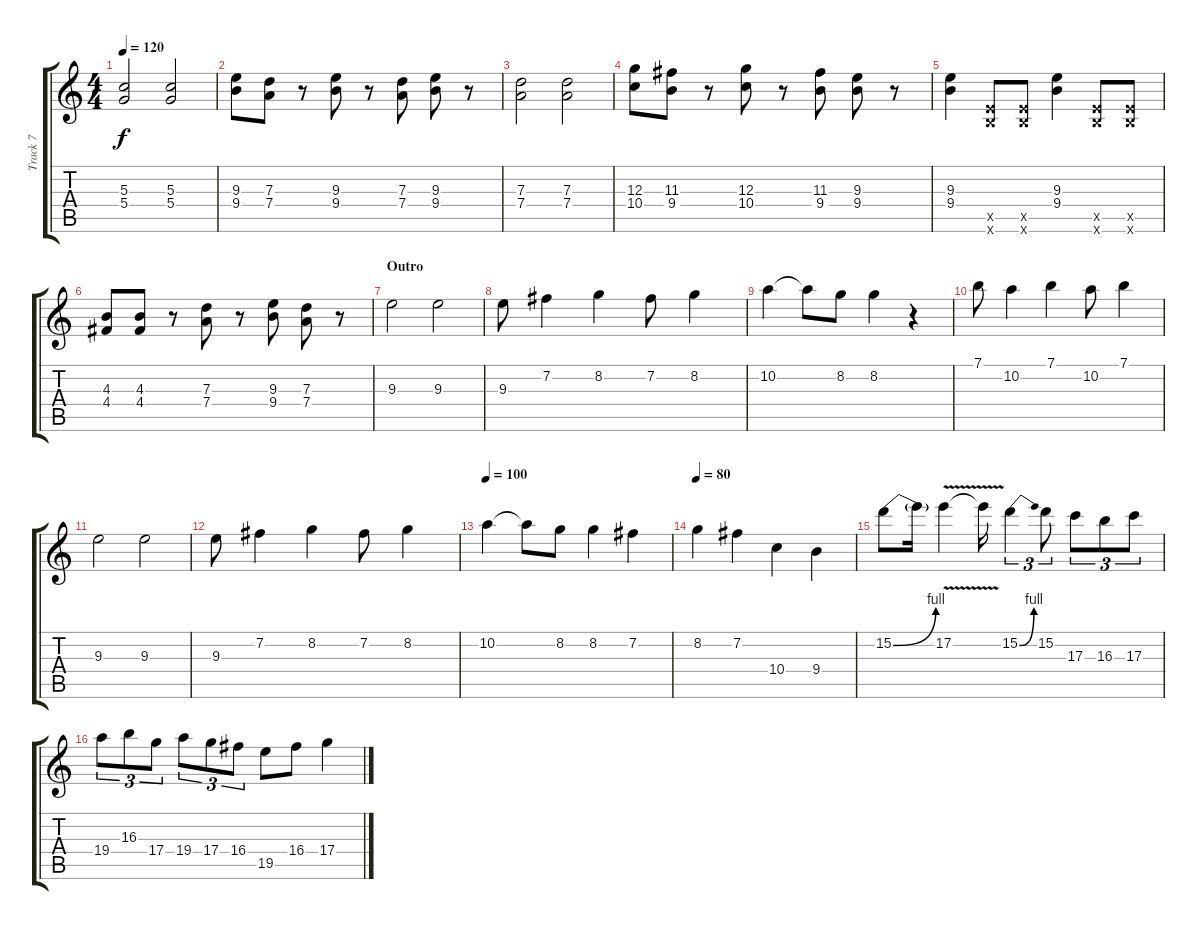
\track ("Track 7" "Track 7") {instrument distortionguitar}
\staff {score tabs}
\tuning (E4 B3 G3 D3 A2 E2) {hide}
\ts (4 4)
\tempo 120
\clef g2
\ks c
(5.3 5.4).2{dy f} (5.3 5.4).2 |
(9.3 9.4).8 (7.3 7.4).8 r.8 (9.3 9.4).8 r.8 (7.3 7.4).8 (9.3 9.4).8 r.8 |
(7.3 7.4).2 (7.3 7.4).2 |
(12.3 10.4).8 (11.3 9.4).8 r.8 (12.3 10.4).8 r.8 (11.3 9.4).8 (9.3 9.4).8 r.8 |
(9.3 9.4).4 (7.5{x} 7.6{x}).8 (7.5{x} 7.6{x}).8 (9.3 9.4).4 (7.5{x} 7.6{x}).8 (7.5{x} 7.6{x}).8 |
(4.3 4.4).8 (4.3 4.4).8 r.8 (7.3 7.4).8 r.8 (9.3 9.4).8 (7.3 7.4).8 r.8 |
\section ("" "Outro")
9.3.2 9.3.2 |
9.3.8 7.2.4 8.2.4 7.2.8 8.2.4 |
10.2.4 10.2{t}.8 8.2.8 8.2.4 r.4 |
7.1.8 10.2.4 7.1.4 10.2.8 7.1.4 |
9.3.2 9.3.2 |
9.3.8 7.2.4 8.2.4 7.2.8 8.2.4 |
\tempo 100
10.2.4 10.2{t}.8 8.2.8 8.2.4 7.2.4 |
\tempo 80
8.2.4 7.2.4 10.4.4 9.4.4 |
15.2{be (bend 0 0 60 4)}.8 15.2{t}.16 17.2{v}.4 17.2{t}.16 15.2{be (bend 0 0 60 4)}.4{tu (3 2)} 15.2.8{tu (3 2)} 17.3.8{tu (3 2)} 16.3.8{tu (3 2)} 17.3.8{tu (3 2)} |
19.4.8{tu (3 2)} 16.3.8{tu (3 2)} 17.4.8{tu (3 2)} 19.4.8{tu (3 2)} 17.4.8{tu (3 2)} 16.4.8{tu (3 2)} 19.5.8 16.4.8 17.4.4
